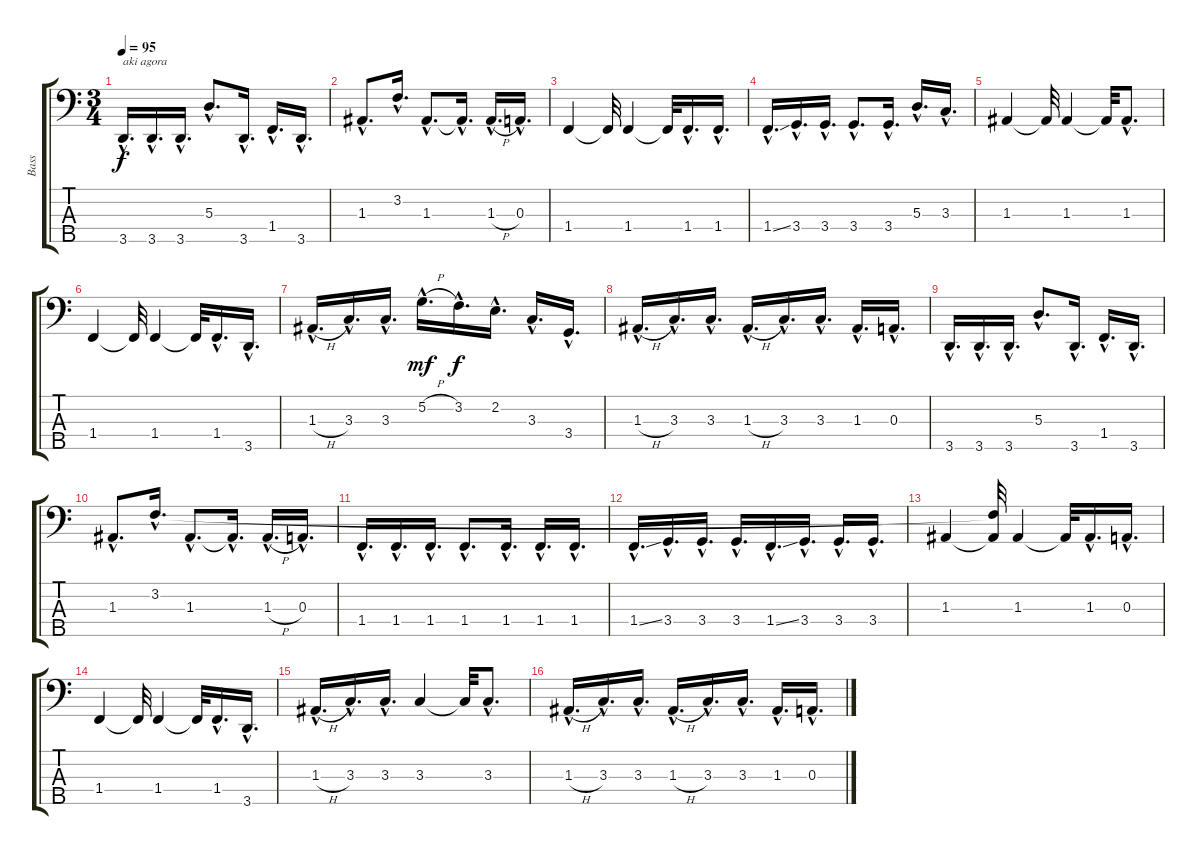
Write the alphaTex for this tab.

\track ("Bass" "Bass") {instrument electricbassfinger}
\staff {score tabs}
\tuning (G2 D2 A1 E1 B0) {hide}
\ts (3 4)
\tempo 95
\clef f4
\ks c
3.5{hac}.16{d txt "aki agora" dy f} 3.5{hac}.16{d} 3.5{hac}.16{d} 5.3{hac}.8{d} 3.5{hac}.16{d} 1.4{hac}.16{d} 3.5{hac}.16{d} |
1.3{hac}.8{d} 3.2{hac}.16{d} 1.3{hac}.8{d} 1.3{hac t}.16{d} 1.3{h hac}.16{d} 0.3{hac}.16{d} |
1.4.4 1.4{t}.32 1.4.4 1.4{t}.32 1.4{hac}.16{d} 1.4{hac}.16{d} |
1.4{ss hac}.16{d} 3.4{hac}.16{d} 3.4{hac}.16{d} 3.4{hac}.8{d} 3.4{hac}.16{d} 5.3{hac}.16{d} 3.3{hac}.16{d} |
1.3.4 1.3{t}.32 1.3.4 1.3{t}.32 1.3{hac}.8{d} |
1.4.4 1.4{t}.32 1.4.4 1.4{t}.32 1.4{hac}.16{d} 3.5{hac}.16{d} |
1.3{h hac}.16{d} 3.3{hac}.16{d} 3.3{hac}.16{d} 5.2{h hac}.16{d dy mf} 3.2{hac}.16{d dy f} 2.2{hac}.16{d} 3.3{hac}.16{d} 3.4{hac}.16{d} |
1.3{h hac}.16{d} 3.3{hac}.16{d} 3.3{hac}.16{d} 1.3{h hac}.16{d} 3.3{hac}.16{d} 3.3{hac}.16{d} 1.3{hac}.16{d} 0.3{hac}.16{d} |
3.5{hac}.16{d} 3.5{hac}.16{d} 3.5{hac}.16{d} 5.3{hac}.8{d} 3.5{hac}.16{d} 1.4{hac}.16{d} 3.5{hac}.16{d} |
1.3{hac}.8{d} 3.2{hac}.16{d} 1.3{hac}.8{d} 1.3{hac t}.16{d} 1.3{h hac}.16{d} 0.3{hac}.16{d} |
1.4{hac}.16{d} 1.4{hac}.16{d} 1.4{hac}.16{d} 1.4{hac}.8{d} 1.4{hac}.16{d} 1.4{hac}.16{d} 1.4{hac}.16{d} |
1.4{ss hac}.16{d} 3.4{hac}.16{d} 3.4{hac}.16{d} 3.4{hac}.16{d} 1.4{ss hac}.16{d} 3.4{hac}.16{d} 3.4{hac}.16{d} 3.4{hac}.16{d} |
1.3.4 (3.2{t} 1.3{t}).32 1.3.4 1.3{t}.32 1.3{hac}.16{d} 0.3{hac}.16{d} |
1.4.4 1.4{t}.32 1.4.4 1.4{t}.32 1.4{hac}.16{d} 3.5{hac}.16{d} |
1.3{h hac}.16{d} 3.3{hac}.16{d} 3.3{hac}.16{d} 3.3.4 3.3{t}.32 3.3{hac}.8{d} |
1.3{h hac}.16{d} 3.3{hac}.16{d} 3.3{hac}.16{d} 1.3{h hac}.16{d} 3.3{hac}.16{d} 3.3{hac}.16{d} 1.3{hac}.16{d} 0.3{hac}.16{d}
